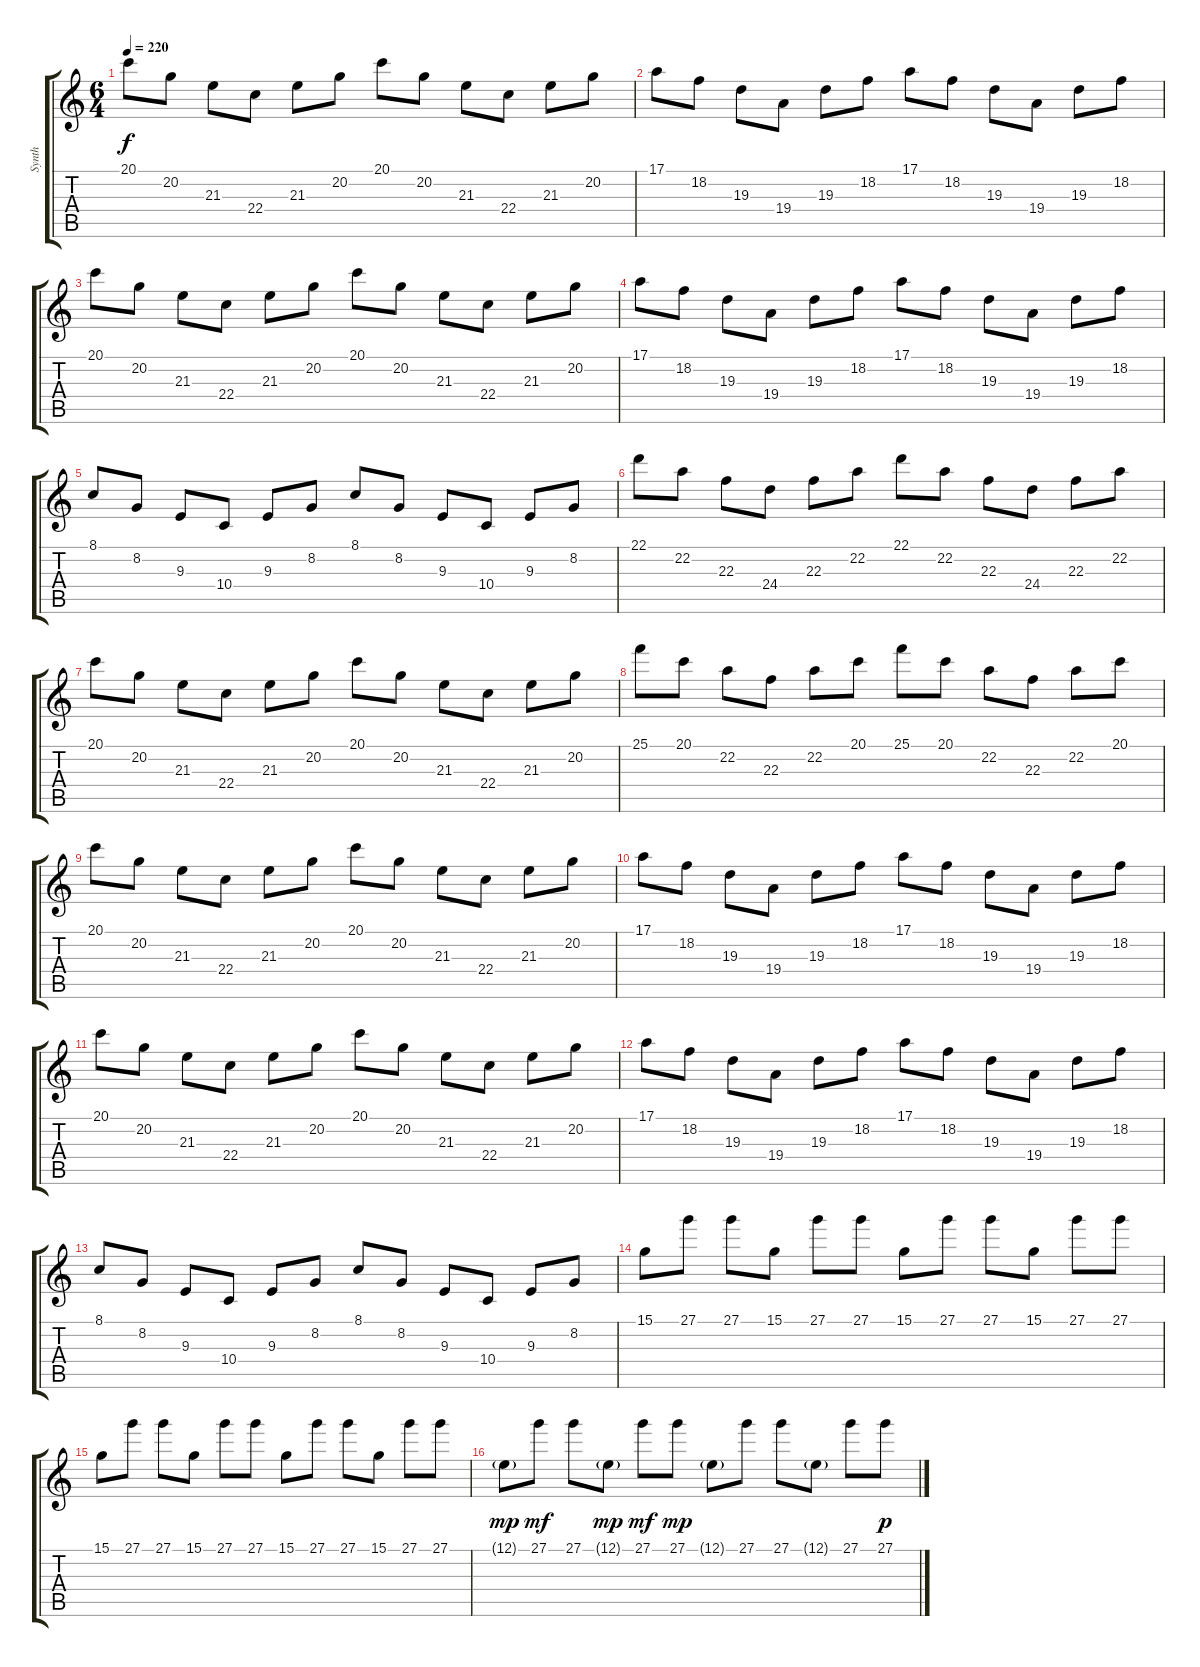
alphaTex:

\track ("Synth" "Synth") {instrument marimba}
\staff {score tabs}
\tuning (E4 B3 G3 D3 A2 E2) {hide}
\ts (6 4)
\tempo 220
\clef g2
\ks c
20.1.8{dy f} 20.2.8 21.3.8 22.4.8 21.3.8 20.2.8 20.1.8 20.2.8 21.3.8 22.4.8 21.3.8 20.2.8 |
17.1.8 18.2.8 19.3.8 19.4.8 19.3.8 18.2.8 17.1.8 18.2.8 19.3.8 19.4.8 19.3.8 18.2.8 |
20.1.8 20.2.8 21.3.8 22.4.8 21.3.8 20.2.8 20.1.8 20.2.8 21.3.8 22.4.8 21.3.8 20.2.8 |
17.1.8 18.2.8 19.3.8 19.4.8 19.3.8 18.2.8 17.1.8 18.2.8 19.3.8 19.4.8 19.3.8 18.2.8 |
8.1.8 8.2.8 9.3.8 10.4.8 9.3.8 8.2.8 8.1.8 8.2.8 9.3.8 10.4.8 9.3.8 8.2.8 |
22.1.8 22.2.8 22.3.8 24.4.8 22.3.8 22.2.8 22.1.8 22.2.8 22.3.8 24.4.8 22.3.8 22.2.8 |
20.1.8 20.2.8 21.3.8 22.4.8 21.3.8 20.2.8 20.1.8 20.2.8 21.3.8 22.4.8 21.3.8 20.2.8 |
25.1.8 20.1.8 22.2.8 22.3.8 22.2.8 20.1.8 25.1.8 20.1.8 22.2.8 22.3.8 22.2.8 20.1.8 |
20.1.8 20.2.8 21.3.8 22.4.8 21.3.8 20.2.8 20.1.8 20.2.8 21.3.8 22.4.8 21.3.8 20.2.8 |
17.1.8 18.2.8 19.3.8 19.4.8 19.3.8 18.2.8 17.1.8 18.2.8 19.3.8 19.4.8 19.3.8 18.2.8 |
20.1.8 20.2.8 21.3.8 22.4.8 21.3.8 20.2.8 20.1.8 20.2.8 21.3.8 22.4.8 21.3.8 20.2.8 |
17.1.8 18.2.8 19.3.8 19.4.8 19.3.8 18.2.8 17.1.8 18.2.8 19.3.8 19.4.8 19.3.8 18.2.8 |
8.1.8 8.2.8 9.3.8 10.4.8 9.3.8 8.2.8 8.1.8 8.2.8 9.3.8 10.4.8 9.3.8 8.2.8 |
15.1.8{volume 14 instrument xylophone} 27.1.8 27.1.8 15.1.8 27.1.8 27.1.8 15.1.8 27.1.8 27.1.8 15.1.8 27.1.8 27.1.8 |
15.1.8 27.1.8 27.1.8 15.1.8 27.1.8 27.1.8 15.1.8 27.1.8 27.1.8 15.1.8 27.1.8 27.1.8 |
12.1{g}.8{dy mp} 27.1.8{dy mf} 27.1.8 12.1{g}.8{dy mp} 27.1.8{dy mf} 27.1.8{dy mp} 12.1{g}.8 27.1.8 27.1.8 12.1{g}.8 27.1.8 27.1.8{dy p}
